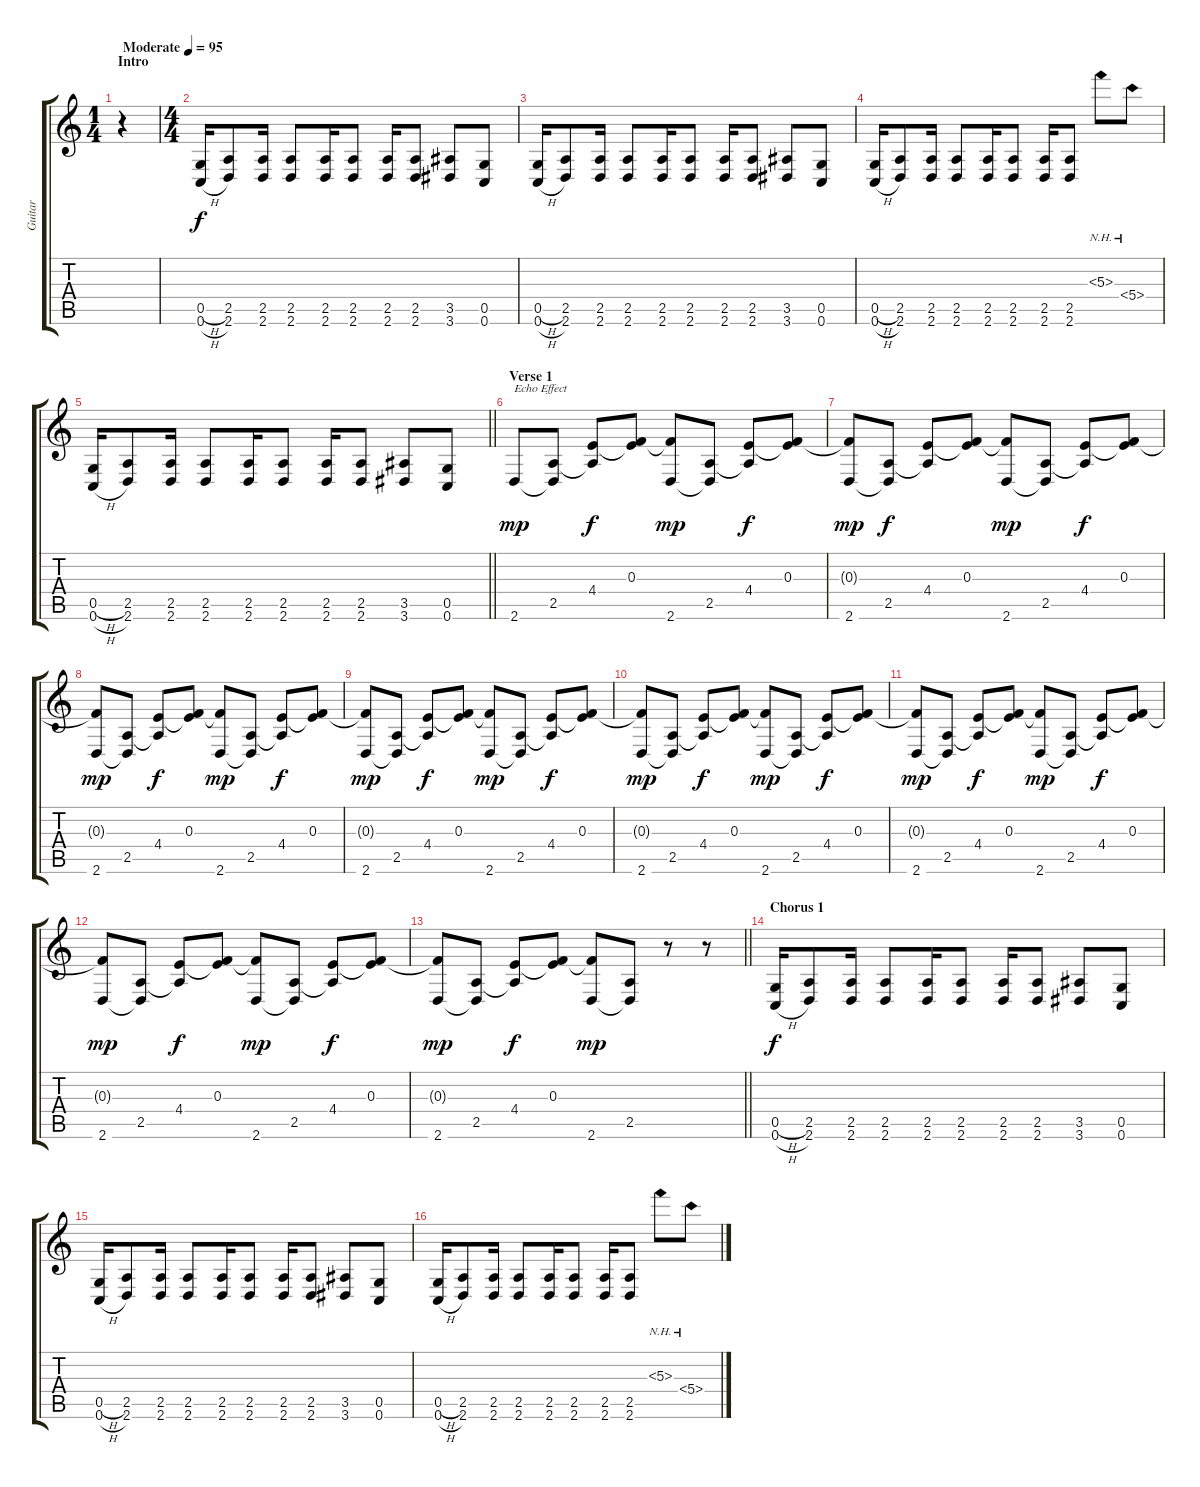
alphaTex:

\track ("Guitar" "Guitar") {instrument distortionguitar}
\staff {score tabs}
\tuning (D4 A3 F3 C3 G2 C2) {hide}
\ts (1 4)
\section ("" "Intro")
\tempo (95 "Moderate")
\clef g2
\ks c
r.4{dy f instrument distortionguitar} |
\ts (4 4)
(0.5{h} 0.6{h}).16 (2.5 2.6).8 (2.5 2.6).16 (2.5 2.6).8 (2.5 2.6).16 (2.5 2.6).8 (2.5 2.6).16 (2.5 2.6).8 (3.5 3.6).8 (0.5 0.6).8 |
(0.5{h} 0.6{h}).16 (2.5 2.6).8 (2.5 2.6).16 (2.5 2.6).8 (2.5 2.6).16 (2.5 2.6).8 (2.5 2.6).16 (2.5 2.6).8 (3.5 3.6).8 (0.5 0.6).8 |
(0.5{h} 0.6{h}).16 (2.5 2.6).8 (2.5 2.6).16 (2.5 2.6).8 (2.5 2.6).16 (2.5 2.6).8 (2.5 2.6).16 (2.5 2.6).8 5.3{nh}.8 5.4{nh}.8 |
\barLineRight lightlight
(0.5{h} 0.6{h}).16 (2.5 2.6).8 (2.5 2.6).16 (2.5 2.6).8 (2.5 2.6).16 (2.5 2.6).8 (2.5 2.6).16 (2.5 2.6).8 (3.5 3.6).8 (0.5 0.6).8 |
\section ("" "Verse 1")
2.6.8{txt "Echo Effect" dy mp instrument electricguitarclean} (2.5 2.6{t}).8 (4.4 2.5{t}).8{dy f} (0.3 4.4{t}).8 (0.3{t} 2.6).8{dy mp} (2.5 2.6{t}).8 (4.4 2.5{t}).8{dy f} (0.3 4.4{t}).8 |
(0.3{t} 2.6).8{dy mp} (2.5 2.6{t}).8{dy f} (4.4 2.5{t}).8 (0.3 4.4{t}).8 (0.3{t} 2.6).8{dy mp} (2.5 2.6{t}).8 (4.4 2.5{t}).8{dy f} (0.3 4.4{t}).8 |
(0.3{t} 2.6).8{dy mp} (2.5 2.6{t}).8 (4.4 2.5{t}).8{dy f} (0.3 4.4{t}).8 (0.3{t} 2.6).8{dy mp} (2.5 2.6{t}).8 (4.4 2.5{t}).8{dy f} (0.3 4.4{t}).8 |
(0.3{t} 2.6).8{dy mp} (2.5 2.6{t}).8 (4.4 2.5{t}).8{dy f} (0.3 4.4{t}).8 (0.3{t} 2.6).8{dy mp} (2.5 2.6{t}).8 (4.4 2.5{t}).8{dy f} (0.3 4.4{t}).8 |
(0.3{t} 2.6).8{dy mp} (2.5 2.6{t}).8 (4.4 2.5{t}).8{dy f} (0.3 4.4{t}).8 (0.3{t} 2.6).8{dy mp} (2.5 2.6{t}).8 (4.4 2.5{t}).8{dy f} (0.3 4.4{t}).8 |
(0.3{t} 2.6).8{dy mp} (2.5 2.6{t}).8 (4.4 2.5{t}).8{dy f} (0.3 4.4{t}).8 (0.3{t} 2.6).8{dy mp} (2.5 2.6{t}).8 (4.4 2.5{t}).8{dy f} (0.3 4.4{t}).8 |
(0.3{t} 2.6).8{dy mp} (2.5 2.6{t}).8 (4.4 2.5{t}).8{dy f} (0.3 4.4{t}).8 (0.3{t} 2.6).8{dy mp} (2.5 2.6{t}).8 (4.4 2.5{t}).8{dy f} (0.3 4.4{t}).8 |
\barLineRight lightlight
(0.3{t} 2.6).8{dy mp} (2.5 2.6{t}).8 (4.4 2.5{t}).8{dy f} (0.3 4.4{t}).8 (0.3{t} 2.6).8{dy mp} (2.5 2.6{t}).8 r.8 r.8 |
\section ("" "Chorus 1")
(0.5{h} 0.6{h}).16{dy f instrument distortionguitar} (2.5 2.6).8 (2.5 2.6).16 (2.5 2.6).8 (2.5 2.6).16 (2.5 2.6).8 (2.5 2.6).16 (2.5 2.6).8 (3.5 3.6).8 (0.5 0.6).8 |
(0.5{h} 0.6{h}).16 (2.5 2.6).8 (2.5 2.6).16 (2.5 2.6).8 (2.5 2.6).16 (2.5 2.6).8 (2.5 2.6).16 (2.5 2.6).8 (3.5 3.6).8 (0.5 0.6).8 |
(0.5{h} 0.6{h}).16 (2.5 2.6).8 (2.5 2.6).16 (2.5 2.6).8 (2.5 2.6).16 (2.5 2.6).8 (2.5 2.6).16 (2.5 2.6).8 5.3{nh}.8 5.4{nh}.8
